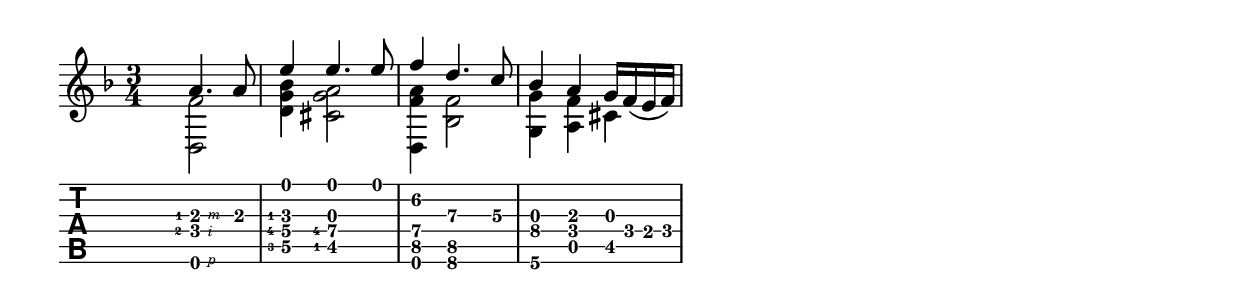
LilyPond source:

\version "2.22.1"

custom-tuning = \stringTuning <d a d' g' b' e''>

\layout {
  indent = 0.0
  \context {
    \Score
    \override SystemStartBar.stencil = ##f
  }
  \context {
    \TabStaff
    \consists "Fingering_engraver"
    \consists "New_fingering_engraver"
    \override StringNumber.stencil = ##f
    fingeringOrientations = #'(left left left)
    strokeFingerOrientations = #'(right right right)
  }
  \context {
    \Voice
    \remove "Fingering_engraver"
    % took me forever to track this down
    \remove "New_fingering_engraver"
  }
}

LH.1 = \finger\markup {
  \fontsize #-3 "1"
}
LH.2 = \finger\markup {
  \fontsize #-3 "2"
}
LH.3 = \finger\markup {
  \fontsize #-3 "3"
}
LH.4 = \finger\markup {
  \fontsize #-3 "4"
}

RH.1 = \rightHandFinger #1
RH.2 = \rightHandFinger #2
RH.3 = \rightHandFinger #3
RH.4 = \rightHandFinger #4

mynotes = {
  \fixed c' {
    \key d \minor
        \time 3/4
    \bar ""
    s4
    <<
      { <a\LH.1\RH.3 >4. a8 }
      \\
      { < f\LH.2\RH.2 d,\RH.1 >2 }
    >>
    |
    % 2
    <<
      { e'4 e'4. e'8 }
      \\
      { < bes\LH.1 g\LH.4 d\LH.3 >4 < a\4\LH.4 g cis\LH.1 >2 }
    >>
    |
    % 3
    <<
      { f'4\2 d'4.\3 c'8\3 }
      \\
      { < a\4 f\5 d, >4 < f\5 bes,\6  >2 }
    >>
    |
    % 4
    <<
      { bes4\4 a g16 f _\( e f\) }
      \\
      { < g, g\3 >4 < f a, > cis }
    >>
  }
}

<<
  \new Staff {
    \clef treble
    \mynotes
  }
  \new TabStaff {
    \set TabStaff.stringTunings = #custom-tuning
    \clef moderntab
    \mynotes
  }
>>
